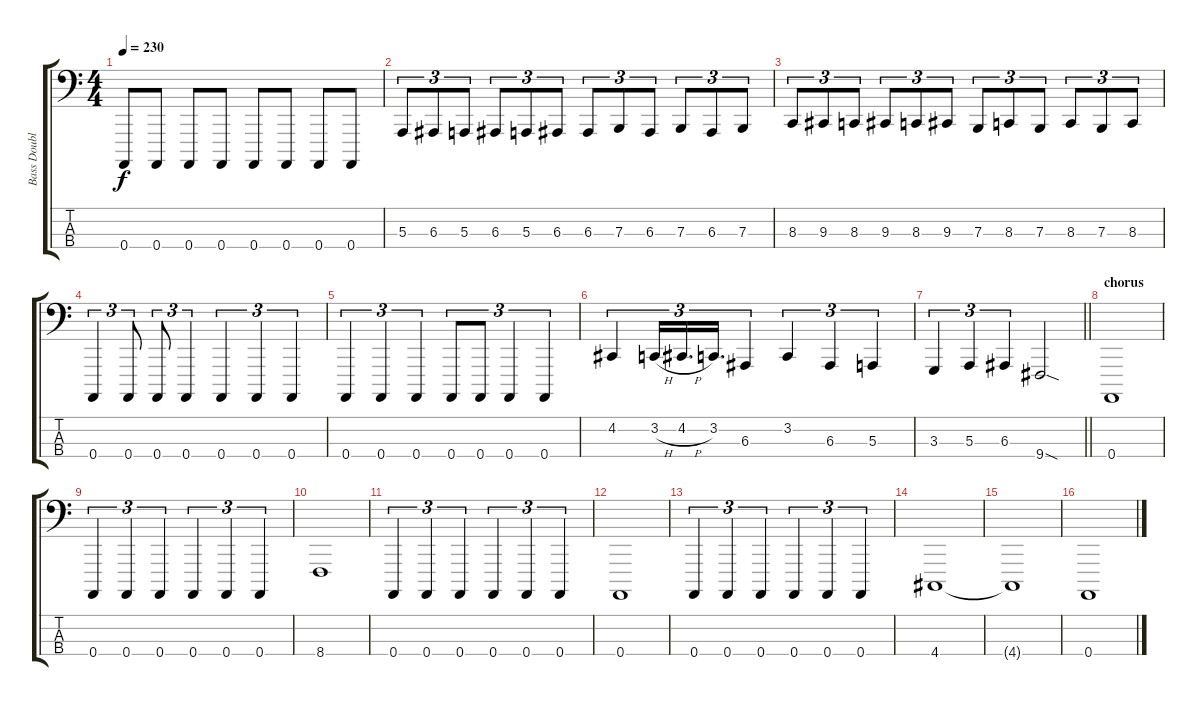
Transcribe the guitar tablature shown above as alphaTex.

\track ("Bass Double" "Bass Doubl") {instrument harpsichord}
\staff {score tabs}
\tuning (D2 A1 E1 A0) {hide}
\ts (4 4)
\tempo 230
\clef f4
\ks c
0.4.8{dy f} 0.4.8 0.4.8 0.4.8 0.4.8 0.4.8 0.4.8 0.4.8 |
5.3.8{tu (3 2)} 6.3.8{tu (3 2)} 5.3.8{tu (3 2)} 6.3.8{tu (3 2)} 5.3.8{tu (3 2)} 6.3.8{tu (3 2)} 6.3.8{tu (3 2)} 7.3.8{tu (3 2)} 6.3.8{tu (3 2)} 7.3.8{tu (3 2)} 6.3.8{tu (3 2)} 7.3.8{tu (3 2)} |
8.3.8{tu (3 2)} 9.3.8{tu (3 2)} 8.3.8{tu (3 2)} 9.3.8{tu (3 2)} 8.3.8{tu (3 2)} 9.3.8{tu (3 2)} 7.3.8{tu (3 2)} 8.3.8{tu (3 2)} 7.3.8{tu (3 2)} 8.3.8{tu (3 2)} 7.3.8{tu (3 2)} 8.3.8{tu (3 2)} |
0.4.4{tu (3 2)} 0.4.8{tu (3 2)} 0.4.8{tu (3 2)} 0.4.4{tu (3 2)} 0.4.4{tu (3 2)} 0.4.4{tu (3 2)} 0.4.4{tu (3 2)} |
0.4.4{tu (3 2)} 0.4.4{tu (3 2)} 0.4.4{tu (3 2)} 0.4.8{tu (3 2)} 0.4.8{tu (3 2)} 0.4.4{tu (3 2)} 0.4.4{tu (3 2)} |
4.2.4{tu (3 2)} 3.2{h}.16{tu (3 2)} 4.2{h}.16{d tu (3 2)} 3.2.16{d tu (3 2)} 6.3.4{tu (3 2)} 3.2.4{tu (3 2)} 6.3.4{tu (3 2)} 5.3.4{tu (3 2)} |
\barLineRight lightlight
3.3.4{tu (3 2)} 5.3.4{tu (3 2)} 6.3.4{tu (3 2)} 9.4{sod}.2 |
\section ("" "chorus")
0.4.1 |
0.4.4{tu (3 2)} 0.4.4{tu (3 2)} 0.4.4{tu (3 2)} 0.4.4{tu (3 2)} 0.4.4{tu (3 2)} 0.4.4{tu (3 2)} |
8.4.1 |
0.4.4{tu (3 2)} 0.4.4{tu (3 2)} 0.4.4{tu (3 2)} 0.4.4{tu (3 2)} 0.4.4{tu (3 2)} 0.4.4{tu (3 2)} |
0.4.1 |
0.4.4{tu (3 2)} 0.4.4{tu (3 2)} 0.4.4{tu (3 2)} 0.4.4{tu (3 2)} 0.4.4{tu (3 2)} 0.4.4{tu (3 2)} |
4.4.1 |
4.4{t}.1 |
0.4.1
